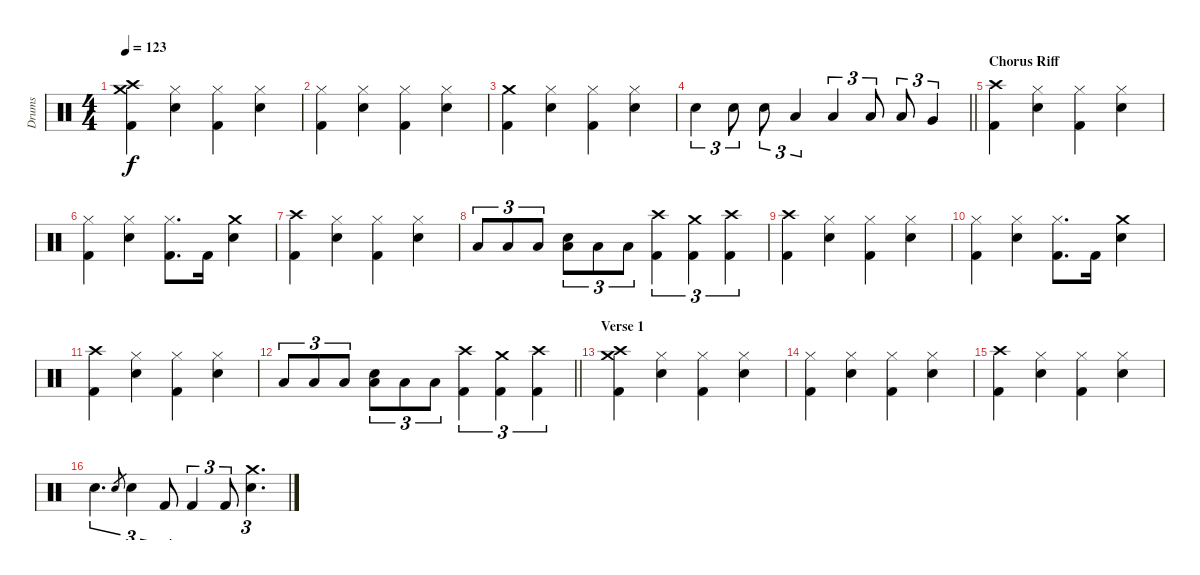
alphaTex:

\track ("Drums" "Drums") {instrument percussion}
\staff {score}
\articulation defaults
\ts (4 4)
\tempo 123
\clef neutral
\ks c
("Crash high (hit)" "Crash medium (hit)" "Kick (hit) 2").4{dy f} ("Hi-Hat (closed)" "Snare (hit) 2").4 ("Hi-Hat (closed)" "Kick (hit) 2").4 ("Hi-Hat (closed)" "Snare (hit) 2").4 |
("Hi-Hat (closed)" "Kick (hit) 2").4 ("Hi-Hat (closed)" "Snare (hit) 2").4 ("Hi-Hat (closed)" "Kick (hit) 2").4 ("Hi-Hat (closed)" "Snare (hit) 2").4 |
("Crash medium (hit)" "Kick (hit) 2").4 ("Hi-Hat (closed)" "Snare (hit) 2").4 ("Hi-Hat (closed)" "Kick (hit) 2").4 ("Hi-Hat (closed)" "Snare (hit) 2").4 |
\barLineRight lightlight "Snare (hit) 2".4{tu (3 2)} "Snare (hit) 2".8{tu (3 2)} "Snare (hit) 2".8{tu (3 2)} "Low Tom (hit)".4{tu (3 2)} "Low Tom (hit)".4{tu (3 2)} "Low Tom (hit)".8{tu (3 2)} "Low Tom (hit)".8{tu (3 2)} "Very Low Tom (hit)".4{tu (3 2)}
|
\section ("" "Chorus Riff")
("Crash high (hit)" "Kick (hit) 2").4 ("Hi-Hat (closed)" "Snare (hit) 2").4 ("Hi-Hat (closed)" "Kick (hit) 2").4 ("Hi-Hat (closed)" "Snare (hit) 2").4 |
("Hi-Hat (closed)" "Kick (hit) 2").4 ("Hi-Hat (closed)" "Snare (hit) 2").4 ("Hi-Hat (closed)" "Kick (hit) 2").8{d} "Kick (hit) 2".16 ("Crash medium (hit)" "Snare (hit) 2").4 |
("Crash high (hit)" "Kick (hit) 2").4 ("Hi-Hat (closed)" "Snare (hit) 2").4 ("Hi-Hat (closed)" "Kick (hit) 2").4 ("Hi-Hat (closed)" "Snare (hit) 2").4 |
"Low Tom (hit)".8{tu (3 2)} "Low Tom (hit)".8{tu (3 2)} "Low Tom (hit)".8{tu (3 2)} ("Low Tom (hit)" "Snare (hit) 2").8{tu (3 2)} "Low Tom (hit)".8{tu (3 2)} "Low Tom (hit)".8{tu (3 2)} ("Crash high (hit)" "Kick (hit) 2").4{tu (3 2)} ("Crash medium (hit)" "Kick (hit) 2").4{tu (3 2)} ("Crash high (hit)" "Kick (hit) 2").4{tu (3 2)} |
("Crash high (hit)" "Kick (hit) 2").4 ("Hi-Hat (closed)" "Snare (hit) 2").4 ("Hi-Hat (closed)" "Kick (hit) 2").4 ("Hi-Hat (closed)" "Snare (hit) 2").4 |
("Hi-Hat (closed)" "Kick (hit) 2").4 ("Hi-Hat (closed)" "Snare (hit) 2").4 ("Hi-Hat (closed)" "Kick (hit) 2").8{d} "Kick (hit) 2".16 ("Crash medium (hit)" "Snare (hit) 2").4 |
("Crash high (hit)" "Kick (hit) 2").4 ("Hi-Hat (closed)" "Snare (hit) 2").4 ("Hi-Hat (closed)" "Kick (hit) 2").4 ("Hi-Hat (closed)" "Snare (hit) 2").4 |
\barLineRight lightlight "Low Tom (hit)".8{tu (3 2)} "Low Tom (hit)".8{tu (3 2)} "Low Tom (hit)".8{tu (3 2)}
("Low Tom (hit)" "Snare (hit) 2").8{tu (3 2)} "Low Tom (hit)".8{tu (3 2)} "Low Tom (hit)".8{tu (3 2)} ("Crash high (hit)" "Kick (hit) 2").4{tu (3 2)} ("Crash medium (hit)" "Kick (hit) 2").4{tu (3 2)} ("Crash high (hit)" "Kick (hit) 2").4{tu (3 2)} |
\section ("" "Verse 1")
("Crash high (hit)" "Crash medium (hit)" "Kick (hit) 2").4 ("Hi-Hat (closed)" "Snare (hit) 2").4 ("Hi-Hat (closed)" "Kick (hit) 2").4 ("Hi-Hat (closed)" "Snare (hit) 2").4 |
("Hi-Hat (closed)" "Kick (hit) 2").4 ("Hi-Hat (closed)" "Snare (hit) 2").4 ("Hi-Hat (closed)" "Kick (hit) 2").4 ("Hi-Hat (closed)" "Snare (hit) 2").4 |
("Crash high (hit)" "Kick (hit) 2").4 ("Hi-Hat (closed)" "Snare (hit) 2").4 ("Hi-Hat (closed)" "Kick (hit) 2").4 ("Hi-Hat (closed)" "Snare (hit) 2").4 |
"Snare (hit) 2".4{d tu (3 2)} "Snare (hit) 2".8{gr} "Snare (hit) 2".4{tu (3 2)} "Kick (hit) 2".8{tu (3 2)} "Kick (hit) 2".4{tu (3 2)} "Kick (hit) 2".8{tu (3 2)} ("Crash medium (hit)" "Snare (hit) 2").4{d tu (3 2)}
